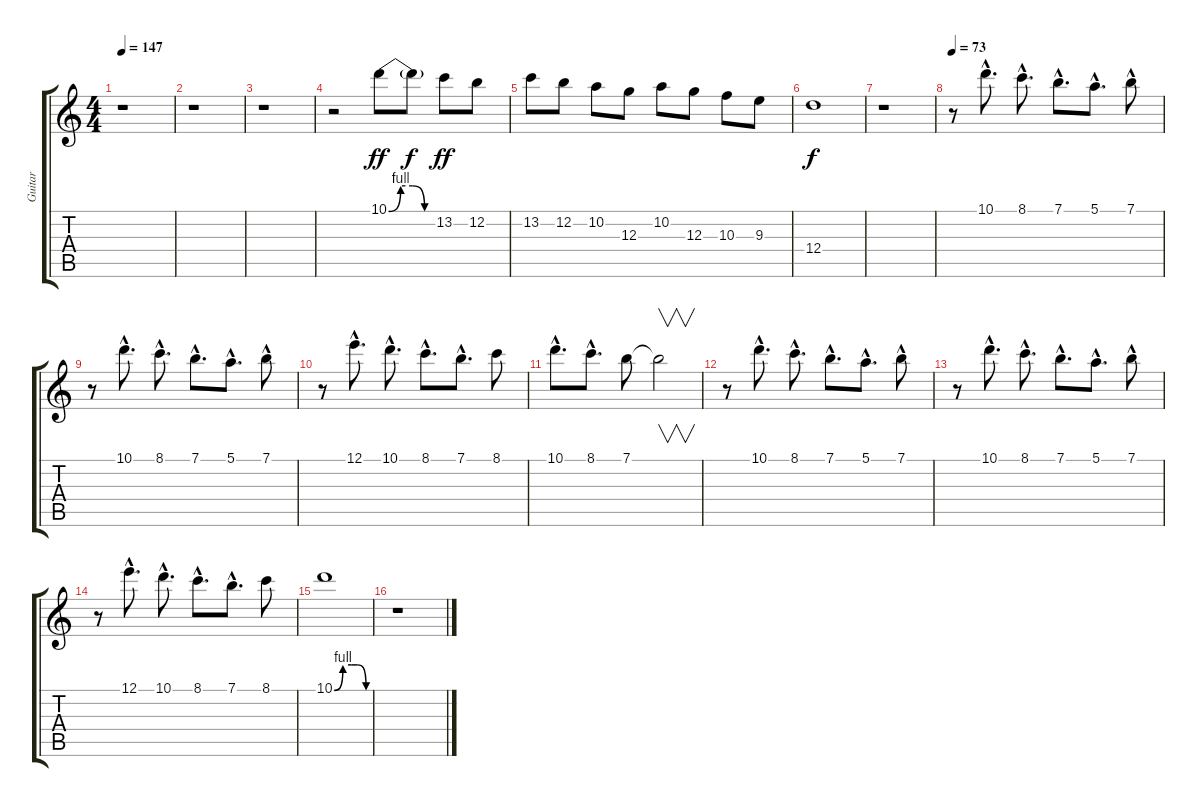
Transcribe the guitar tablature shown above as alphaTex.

\track ("Guitar" "Guitar") {instrument distortionguitar}
\staff {score tabs}
\tuning (E4 B3 G3 D3 A2 E2) {hide}
\ts (4 4)
\tempo 147
\clef g2
\ks c
r.1{dy f} |
r.1 |
r.1 |
r.2 10.1{be (custom 0 0 15 4 30 4 45 0 60 0)}.8{dy ff} 10.1{t}.8{dy f} 13.2.8{dy ff} 12.2.8 |
13.2.8 12.2.8 10.2.8 12.3.8 10.2.8 12.3.8 10.3.8 9.3.8 |
12.4.1{dy f} |
r.1 |
\tempo 73
r.8 10.1{hac}.8{d} 8.1{hac}.8{d} 7.1{hac}.8{d} 5.1{hac}.8{d} 7.1{hac}.8 |
r.8 10.1{hac}.8{d} 8.1{hac}.8{d} 7.1{hac}.8{d} 5.1{hac}.8{d} 7.1{hac}.8 |
r.8 12.1{hac}.8{d} 10.1{hac}.8{d} 8.1{hac}.8{d} 7.1{hac}.8{d} 8.1.8 |
10.1{hac}.8{d} 8.1{hac}.8{d} 7.1.8 7.1{t}.2{v} |
r.8 10.1{hac}.8{d} 8.1{hac}.8{d} 7.1{hac}.8{d} 5.1{hac}.8{d} 7.1{hac}.8 |
r.8 10.1{hac}.8{d} 8.1{hac}.8{d} 7.1{hac}.8{d} 5.1{hac}.8{d} 7.1{hac}.8 |
r.8 12.1{hac}.8{d} 10.1{hac}.8{d} 8.1{hac}.8{d} 7.1{hac}.8{d} 8.1.8 |
10.1{be (custom 0 0 15 4 30 4 40 4 55 0 60 0)}.1 |
r.1
